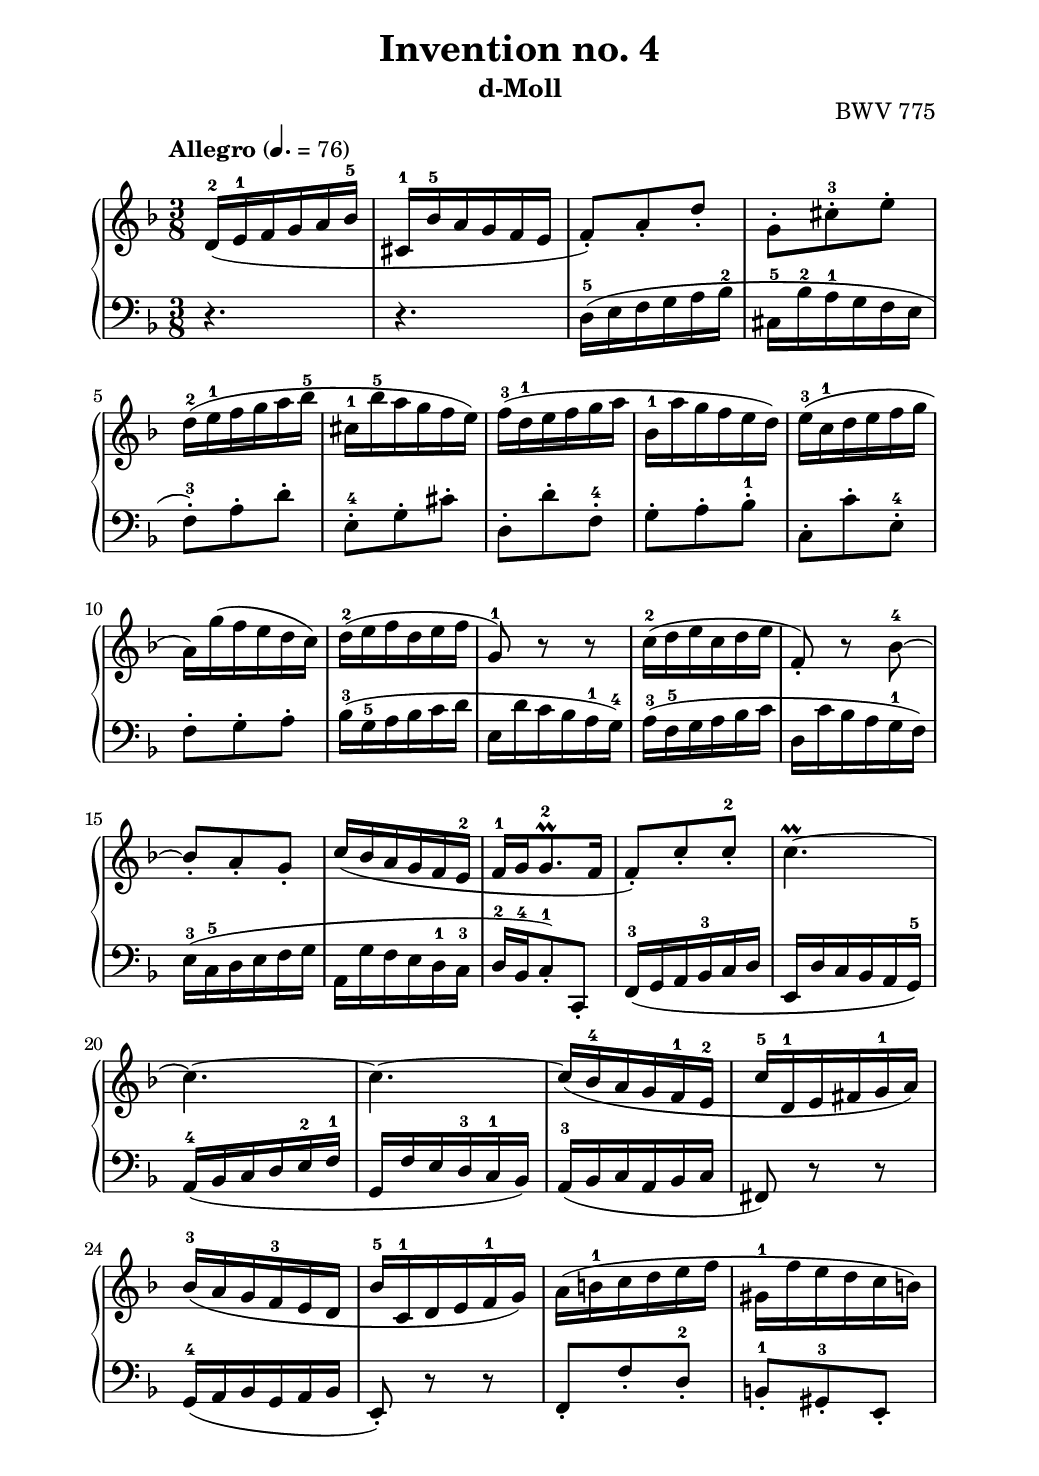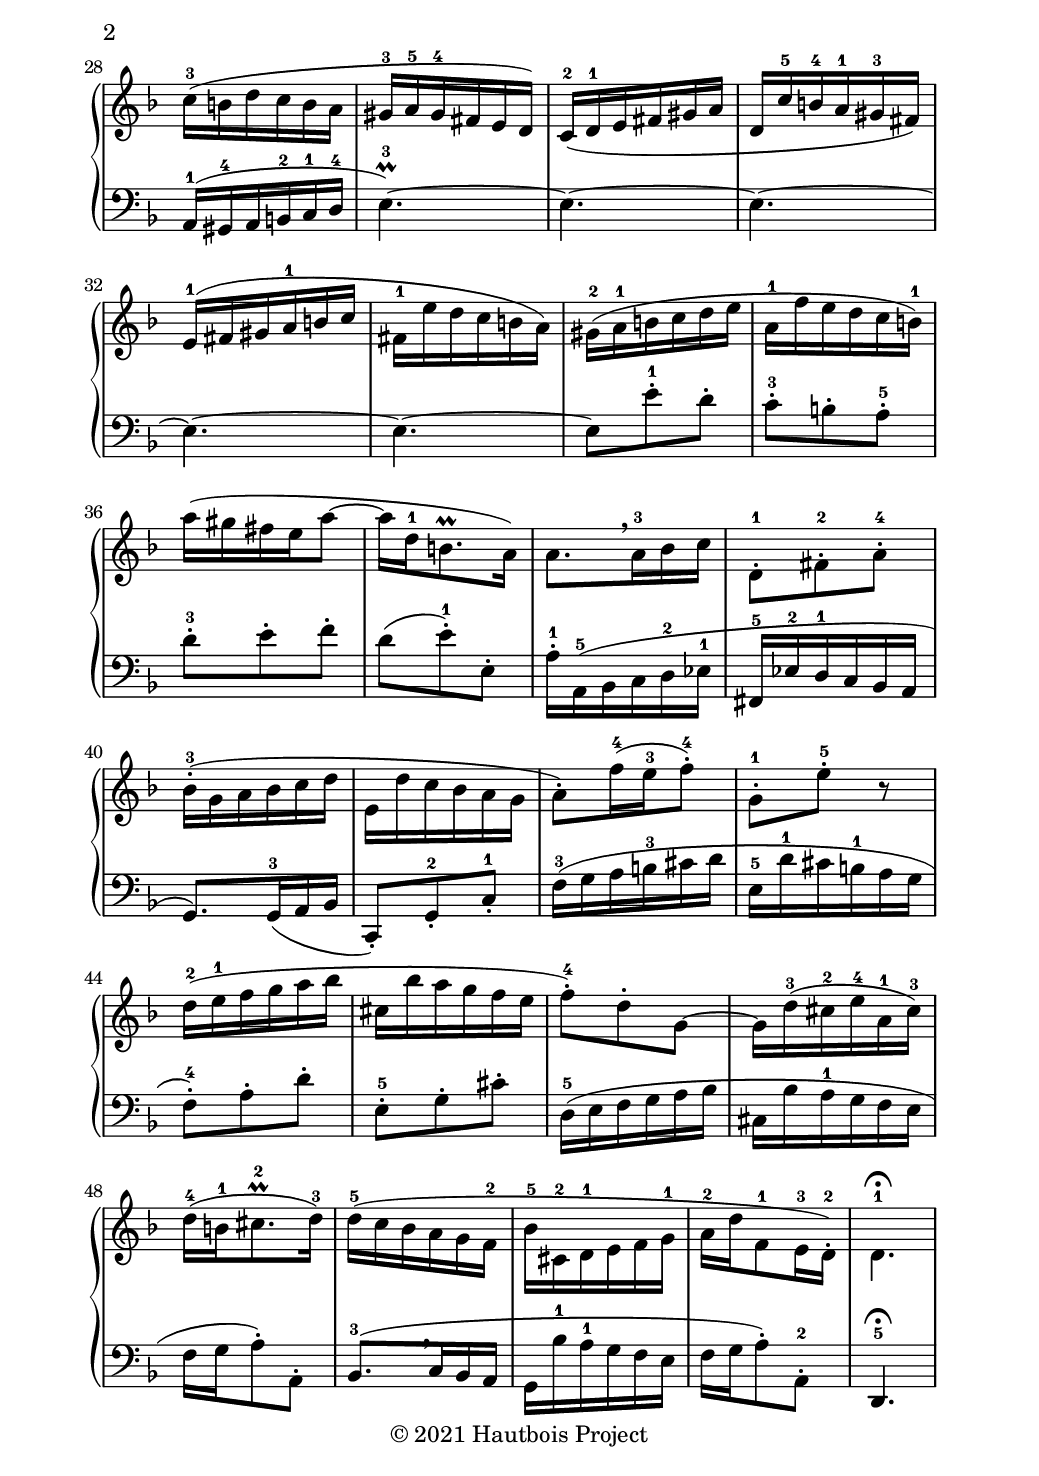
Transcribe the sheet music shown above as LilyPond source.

\version "2.22.1"
%% Generated by lilypond-book
%% Options: [exampleindent=10.16\mm,indent=0\mm,line-width=14.5\cm,noragged-right,papersize=a5,quote]
%\include "lilypond-book-preamble.ly"
\include "italiano.ly"

%****************************************************************
% Start cut-&-pastable-section

%****************************************************************

\paper {
  % Set paper
  #(set-paper-size "b5")
  indent = 0\mm
  line-width = 14.5\cm
  ragged-right = ##f
  line-width = #(- line-width (* mm 3.000000) (* mm 1))
}

\layout {
  
}

%*****************************************
%  Set Header
%*****************************************
\header {
  title = "Invention no. 4"
  subtitle = "d-Moll"
  opus = "BWV 775"
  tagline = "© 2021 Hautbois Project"
}

%*****************************************
% Start Voice
% Write the voices here
%*****************************************
MyMeter = \time 3/8
MyTempo = \tempo "Allegro" 4. = 76
MyKey = \key re \minor
PieceName = "d-Moll"

VoiceI = \relative {
  %bar 1 - 4
  re'16-2( mi-1 fa sol la sib-5  
  dod,-1 sib'-5 la sol fa mi
  fa8\staccato) la\staccato re\staccato
  sol,\staccato dod-3\staccato mi\staccato
  
  %bar 5 - 8
  re16-2( mi-1 fa sol la sib-5
  dod,-1 sib'-5 la sol fa mi)
  fa-3( re-1 mi fa sol la
  sib,-1 la' sol fa mi re)
  
  %bar 9 - 12
  mi-3( do-1 re mi fa sol
  la,) sol'( fa mi re do)
  re-2( mi fa re mi fa
  sol,8-1) r8 r8

  %bar 13 - 16
  do16-2( re mi do re mi
  fa,8\staccato ) r sib~-4
  sib\staccato la\staccato sol\staccato
  do16( sib la sol fa mi-2

  %bar 17 - 20
  fa-1 sol sol8.\prall-2 fa16
  fa8\staccato) do'\staccato do-2\staccato
  do4.~\prall
  do4.~

  %bar 21 - 24
  do4.~
  do16( sib-4 la sol fa-1 mi-2
  do'-5 re,-1 mi fad sol-1 la)
  sib-3( la sol fa-3 mi re

  %bar 25 - 28
  sib'-5 do,-1 re mi fa-1 sol)
  la( si-1 do re mi fa
  sold,-1 fa' mi re do si)
  do-3( si re do si la

  %bar 29 - 32
  sold-3 la-5 sold-4 fad mi re)
  do-2( re-1 mi fad sold la 
  re, do'-5 si-4 la-1 sold-3 fad)
  mi-1( fad sold la-1 si do

  %bar 33 - 36
  fad,-1 mi' re do si la)
  sold-2( la-1 si do re mi
  la,-1 fa' mi re do si-1)
  la'( sold fad mi la8~

  %bar 37 - 40
  la16 re,-1 si8.\prall la16)
  { \stemDown la8.[ \breathe la16-3 sib do] }
  re,8-1\staccato fad-2\staccato la-4\staccato
  sib16-3\staccato( sol la sib do re

  %bar 41 - 44
  mi, re' do sib la sol
  la8\staccato) fa'16-4( mi-3 fa8-4\staccato)
  sol,-1\staccato mi'-5\staccato r
  re16-2( mi-1 fa sol la sib 

  %bar 45 - 48
  dod, sib' la sol fa mi
  fa8-4\staccato) re\staccato sol,~
  sol16 re'-3( dod-2 mi-4 la,-1 dod-3)
  re-4( si-1 dod8.-2\prall re16-3)

  %bar 49 - 52
  re-5( do sib la sol fa-2
  sib-5 dod,-2 re-1 mi fa sol-1
  la-2 re fa,8-1 mi16-3 re-2\staccato)
  re4.-1\fermata

}


BassoI = \relative {
  %bar 1 - 4
  r4.
  r4.
  re16-5( mi fa sol la sib-2
  dod,-5 sib'-2 la-1 sol fa mi
  
  %bar 5 - 8
  fa8-3\staccato) la\staccato re\staccato
  mi,-4\staccato sol\staccato dod\staccato
  re,\staccato re'\staccato fa,-4\staccato
  sol\staccato la\staccato sib-1\staccato

  %bar 9 - 12
  do,\staccato do'\staccato mi,-4\staccato
  fa\staccato sol\staccato la\staccato
  sib16-3( sol-5 la sib do re
  mi, re' do sib la-1 sol-4)

  %bar 13 - 16
  la-3( fa-5 sol la sib do
  re, do' sib la sol-1 fa)
  mi-3( do-5 re mi fa sol
  la, sol' fa mi re-1 do-3

  %bar 17 - 20
  re-2 sib-4 do8-1\staccato) do,\staccato
  fa16-3( sol la sib-3 do re
  mi, re' do sib la sol-5)
  la-4( sib do re mi-2 fa-1
  
  %bar 21 - 24
  sol, fa' mi re-3 do-1 sib)
  la-3( sib do la sib do
  fad,8) r8 r8
  sol16-4( la sib sol la sib

  %bar 25 - 28
  mi,8\staccato) r8 r8
  fa\staccato fa'\staccato re-2\staccato
  si-1\staccato sold-3\staccato mi\staccato
  la16-1( sold-4 la si-2 do-1 re-4

  %bar 29 - 32
  mi4.~-3)\prall
  mi4.~
  mi4.~
  mi4.~

  %bar 33 - 36
  mi4.~
  mi8 mi'-1\staccato re\staccato
  do-3\staccato si\staccato la-5\staccato
  re-3\staccato mi\staccato fa\staccato

  %bar 37 - 40
  re( mi-1\staccato) mi,\staccato
  la16-1\staccato la,-5( sib do re-2 mib-1
  fad,-5 mib'-2 re-1 do sib la
  sol8.) sol16-3( la sib

  %bar 41 - 44
  do,8\staccato) sol'-2\staccato do-1\staccato
  fa16-3( sol la si-3 dod re
  mi,-5 re'-1 dod si-1 la sol
  fa8-4\staccato) la\staccato re\staccato

  %bar 45 - 48
  mi,-5\staccato sol\staccato dod\staccato
  re,16-5( mi fa sol la sib
  dod, sib' la-1 sol fa mi
  fa sol la8\staccato) la,\staccato

  %bar 49 - 52
  sib8.-3[( \breathe do16 sib la]
  sol sib'-1 la-1 sol fa mi
  fa sol la8\staccato) la,-2\staccato
  re,4.-5\fermata

}

%*****************************************
%  Start Score
%*****************************************

%\markup { \vspace #1 }
\score {
  \header {
    %piece = \PieceName
  }
  \new PianoStaff <<
    \new Staff { 
      \clef "treble" 
      \MyTempo
      \MyKey
      \MyMeter
        \VoiceI
    }
    \new Staff { 
      \clef "bass"
      \MyTempo
      \MyKey
      \MyMeter
        \BassoI
    }
  >>
}

